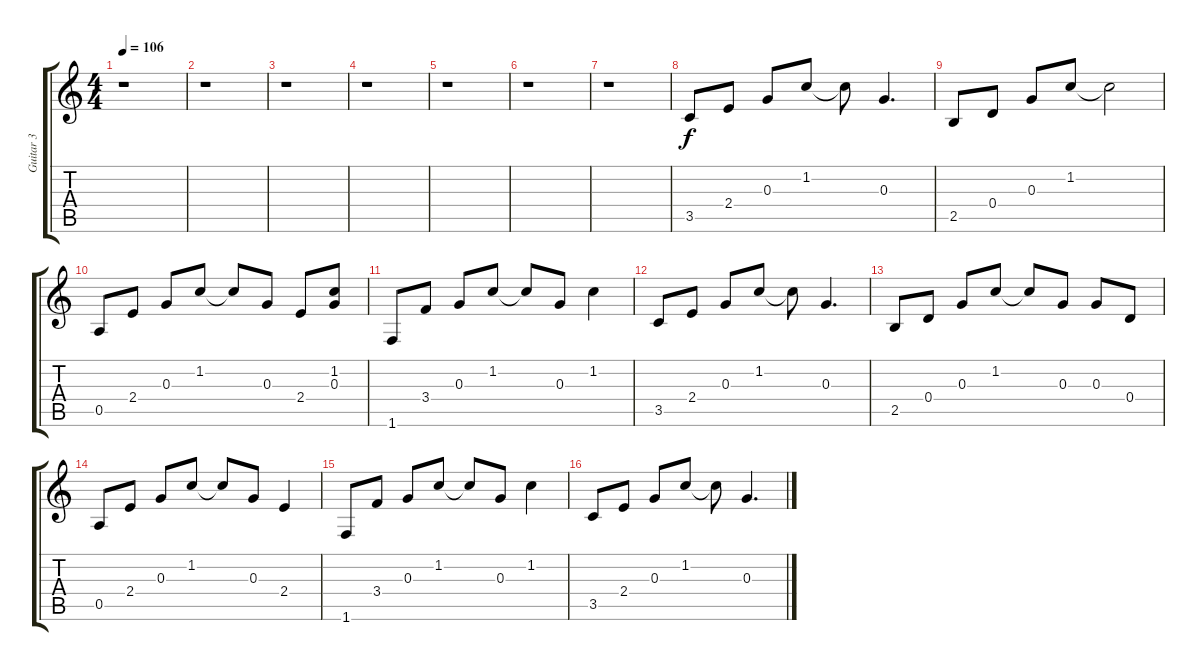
\track ("Guitar 3" "Guitar 3") {instrument electricguitarclean}
\staff {score tabs}
\tuning (E4 B3 G3 D3 A2 E2) {hide}
\ts (4 4)
\tempo 106
\clef g2
\ks c
r.1{dy f} |
r.1 |
r.1 |
r.1 |
r.1 |
r.1 |
r.1 |
3.5.8 2.4.8 0.3.8 1.2.8 1.2{t}.8 0.3.4{d} |
2.5.8 0.4.8 0.3.8 1.2.8 1.2{t}.2 |
0.5.8 2.4.8 0.3.8 1.2.8 1.2{t}.8 0.3.8 2.4.8 (1.2 0.3).8 |
1.6.8 3.4.8 0.3.8 1.2.8 1.2{t}.8 0.3.8 1.2.4 |
3.5.8 2.4.8 0.3.8 1.2.8 1.2{t}.8 0.3.4{d} |
2.5.8 0.4.8 0.3.8 1.2.8 1.2{t}.8 0.3.8 0.3.8 0.4.8 |
0.5.8 2.4.8 0.3.8 1.2.8 1.2{t}.8 0.3.8 2.4.4 |
1.6.8 3.4.8 0.3.8 1.2.8 1.2{t}.8 0.3.8 1.2.4 |
3.5.8 2.4.8 0.3.8 1.2.8 1.2{t}.8 0.3.4{d}
